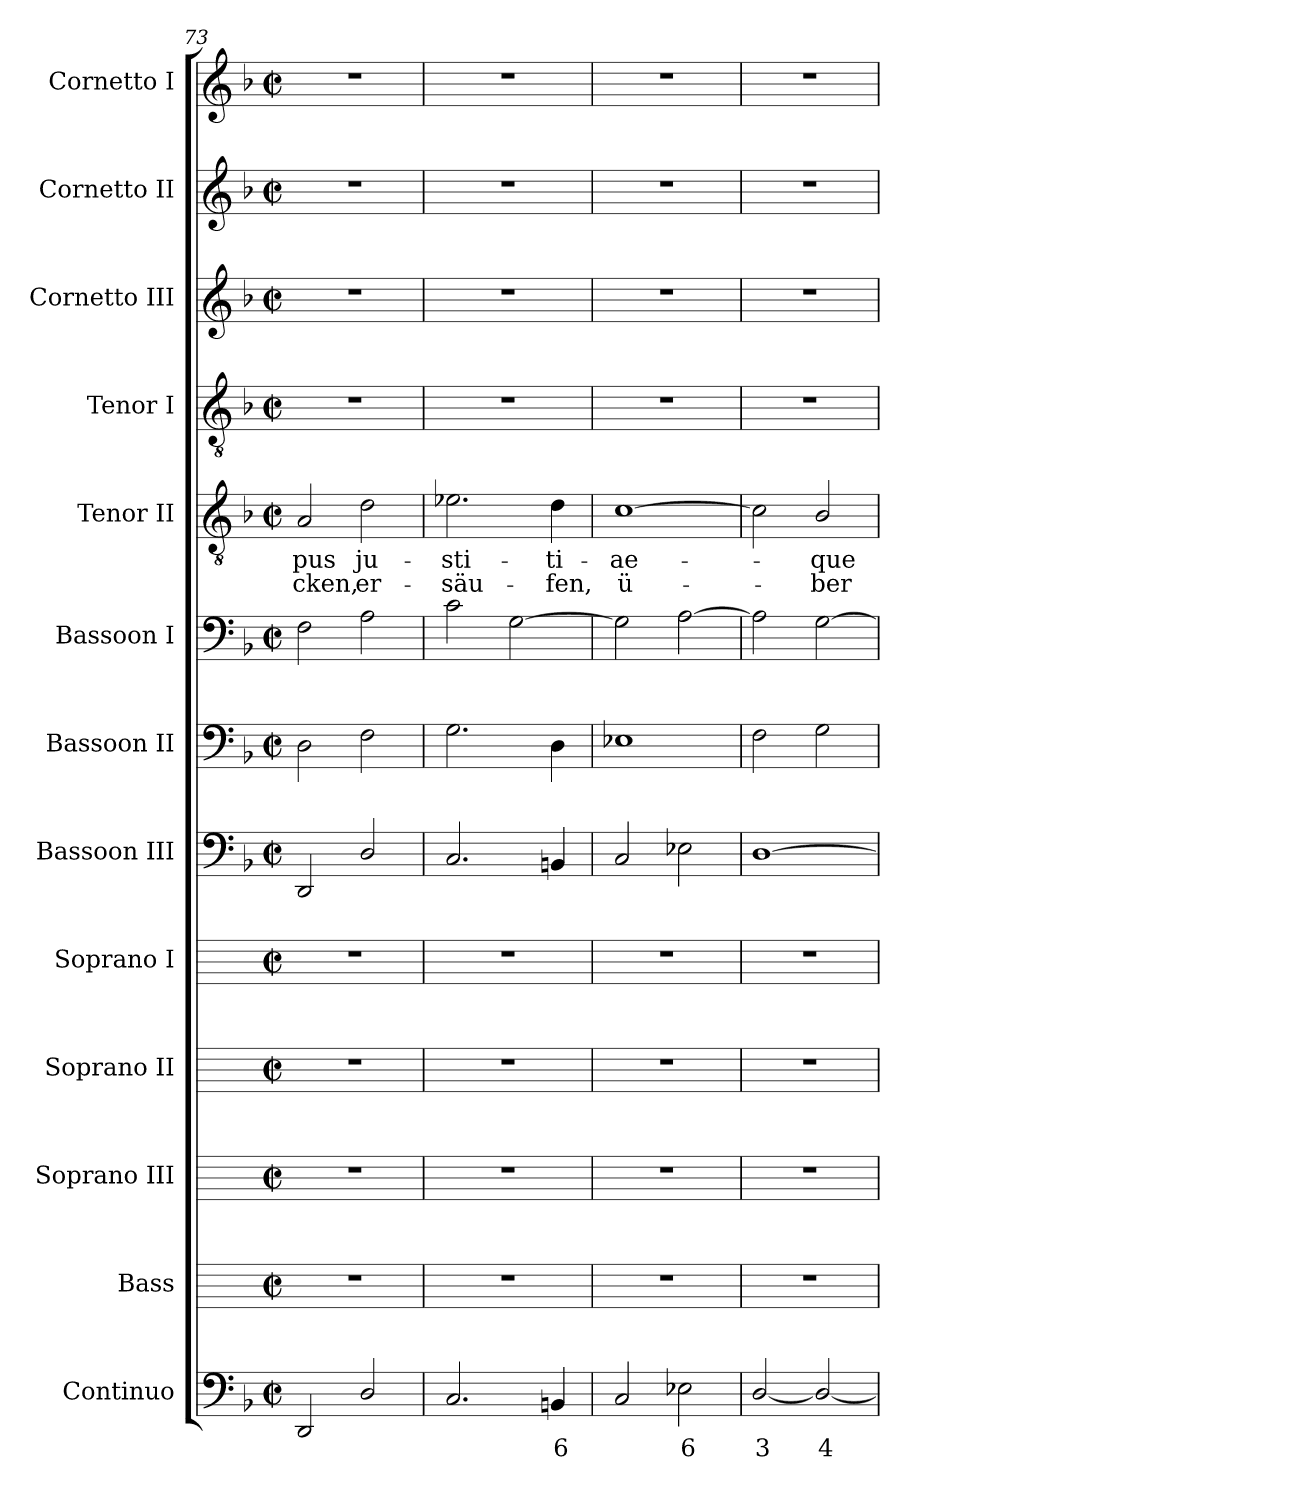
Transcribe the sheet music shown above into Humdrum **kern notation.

**kern	**text	**kern	**kern	**kern	**kern	**kern	**kern	**kern	**kern	**text	**text	**kern	**kern	**kern	**kern
*part13	*part13	*part12	*part11	*part10	*part9	*part8	*part7	*part6	*part5	*part5	*part5	*part4	*part3	*part2	*part1
*staff13	*staff13	*staff12	*staff11	*staff10	*staff9	*staff8	*staff7	*staff6	*staff5	*staff5	*staff5	*staff4	*staff3	*staff2	*staff1
*I"Continuo	*	*I"Bass	*I"Soprano III	*I"Soprano II	*I"Soprano I	*I"Bassoon III	*I"Bassoon II	*I"Bassoon I	*I"Tenor II	*	*	*I"Tenor I	*I"Cornetto III	*I"Cornetto II	*I"Cornetto I
*I'Continuo	*	*I'Bass	*I'Soprano III	*I'Soprano II	*I'Soprano I	*I'Bassoon III	*I'Bassoon II	*I'Bassoon I	*I'Tenor II	*	*	*I'Tenor I	*I'Cornetto III	*I'Cornetto II	*I'Cornetto I
*clefF4	*	*	*	*	*	*clefF4	*clefF4	*clefF4	*clefGv2	*	*	*clefGv2	*clefG2	*clefG2	*clefG2
*k[b-]	*	*	*	*	*	*k[b-]	*k[b-]	*k[b-]	*k[b-]	*	*	*k[b-]	*k[b-]	*k[b-]	*k[b-]
*F:	*	*	*	*	*	*F:	*F:	*F:	*F:	*	*	*F:	*F:	*F:	*F:
*M2/2	*	*M2/2	*M2/2	*M2/2	*M2/2	*M2/2	*M2/2	*M2/2	*M2/2	*	*	*M2/2	*M2/2	*M2/2	*M2/2
*met(c|)	*	*met(c|)	*met(c|)	*met(c|)	*met(c|)	*met(c|)	*met(c|)	*met(c|)	*met(c|)	*	*	*met(c|)	*met(c|)	*met(c|)	*met(c|)
=73	=73	=73	=73	=73	=73	=73	=73	=73	=73	=73	=73	=73	=73	=73	=73
!	!	!	!	!	!	!	!	!	!	!LO:LY:b	!LO:LY:b	!	!	!	!
2DD	.	1r	1r	1r	1r	2DD	2D	2F	2A	-pus	cken,	1r	1r	1r	1r
!	!	!	!	!	!	!	!	!	!	!LO:LY:b	!LO:LY:b	!	!	!	!
2D/	.	.	.	.	.	2D/	2F	2A	2d	ju-	-er-	.	.	.	.
=74	=74	=74	=74	=74	=74	=74	=74	=74	=74	=74	=74	=74	=74	=74	=74
!	!	!	!	!	!	!	!	!	!	!LO:LY:b	!LO:LY:b	!	!	!	!
2.C	.	1r	1r	1r	1r	2.C	2.G	2c	2.e-X	-sti-	-säu-	1r	1r	1r	1r
.	.	.	.	.	.	.	.	[2G	.	.	.	.	.	.	.
!	!LO:LY:b	!	!	!	!	!	!	!	!	!LO:LY:b	!LO:LY:b	!	!	!	!
4BBn	6	.	.	.	.	4BBn	4D	.	4d	-ti-	-fen,	.	.	.	.
=75	=75	=75	=75	=75	=75	=75	=75	=75	=75	=75	=75	=75	=75	=75	=75
!	!	!	!	!	!	!	!	!	!	!LO:LY:b	!LO:LY:b	!	!	!	!
2C	.	1r	1r	1r	1r	2C	1E-X	2G]	[1c	ae-	ü-	1r	1r	1r	1r
!	!LO:LY:b	!	!	!	!	!	!	!	!	!	!	!	!	!	!
2E-X	6	.	.	.	.	2E-X	.	[2A	.	.	.	.	.	.	.
=76	=76	=76	=76	=76	=76	=76	=76	=76	=76	=76	=76	=76	=76	=76	=76
!	!LO:LY:b	!	!	!	!	!	!	!	!	!	!	!	!	!	!
[2D/	3	1r	1r	1r	1r	[1D	2F	2A]	2c]	.	.	1r	1r	1r	1r
!	!LO:LY:b	!	!	!	!	!	!	!	!	!LO:LY:b	!LO:LY:b	!	!	!	!
2D/_	4	.	.	.	.	.	2G	[2G	2B-/	que	ber-	.	.	.	.
=	=	=	=	=	=	=	=	=	=	=	=	=	=	=	=
*-	*-	*-	*-	*-	*-	*-	*-	*-	*-	*-	*-	*-	*-	*-	*-
